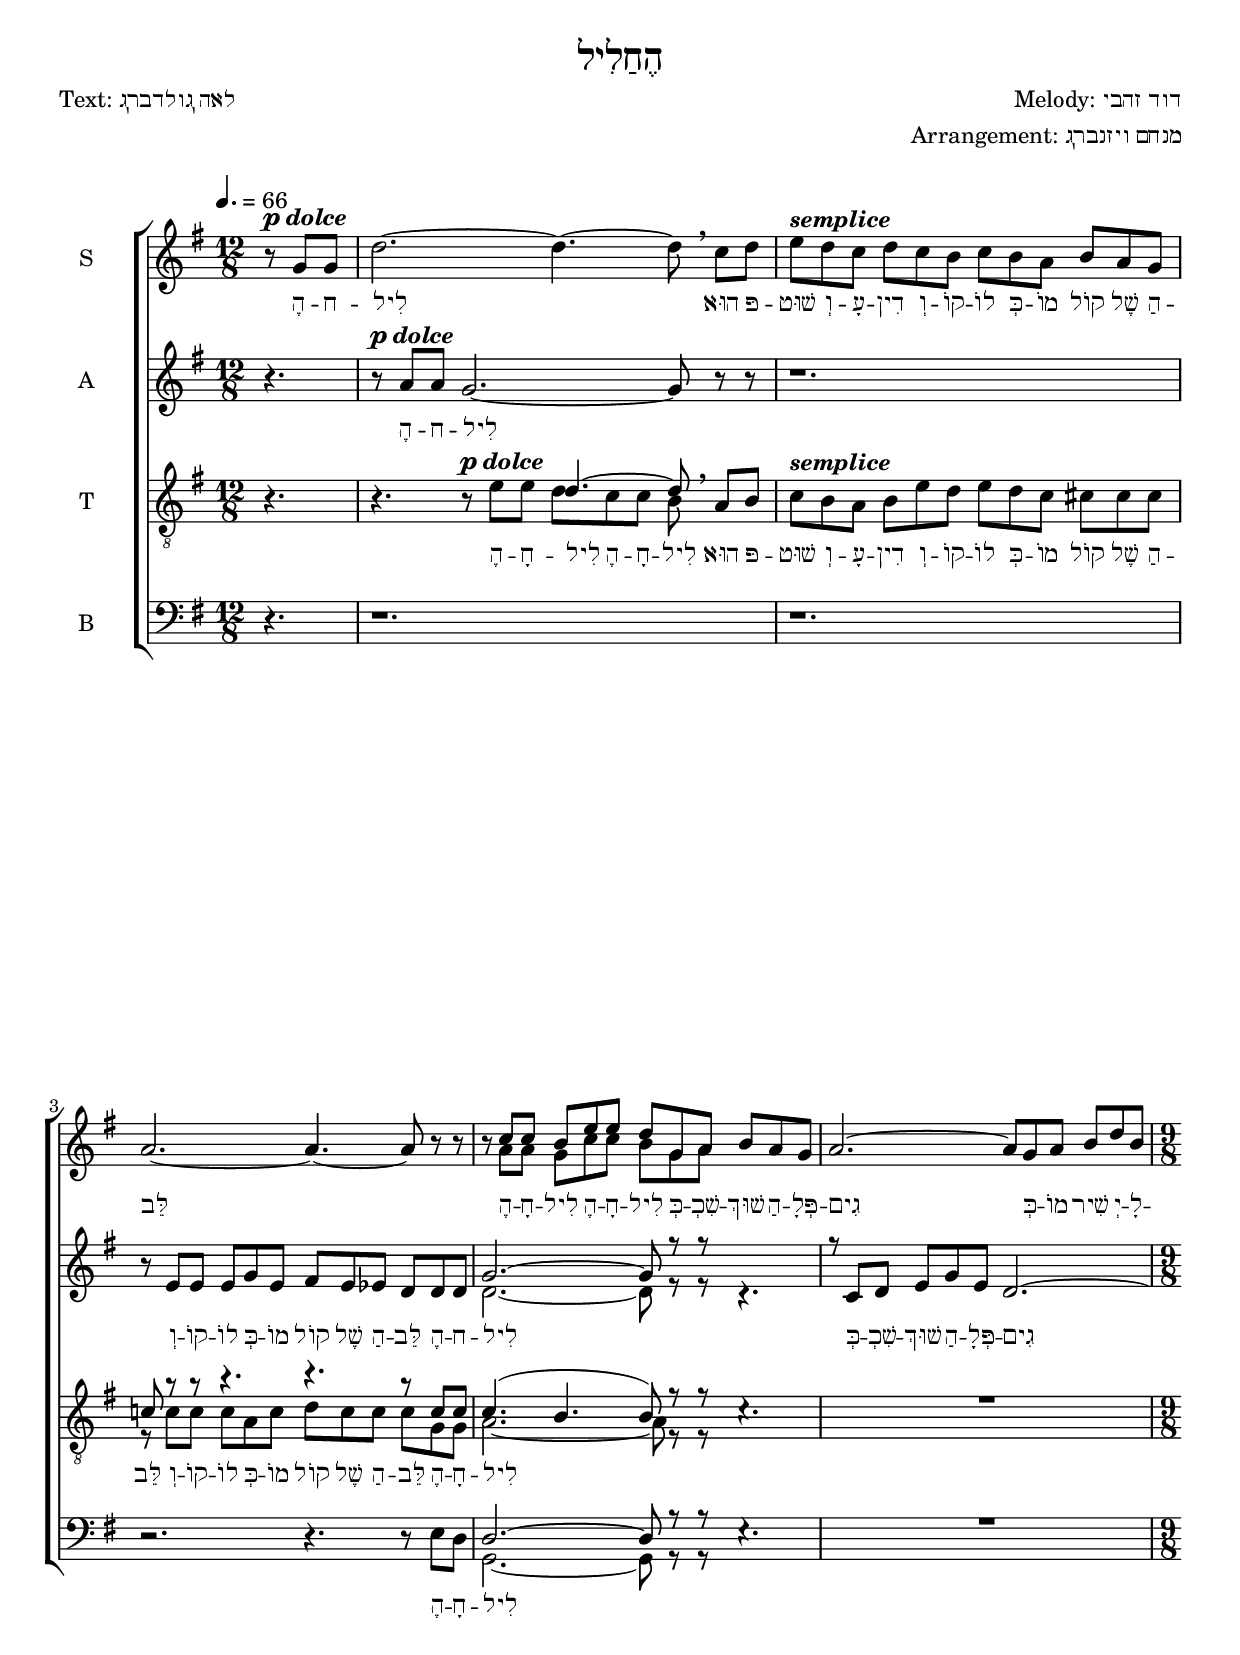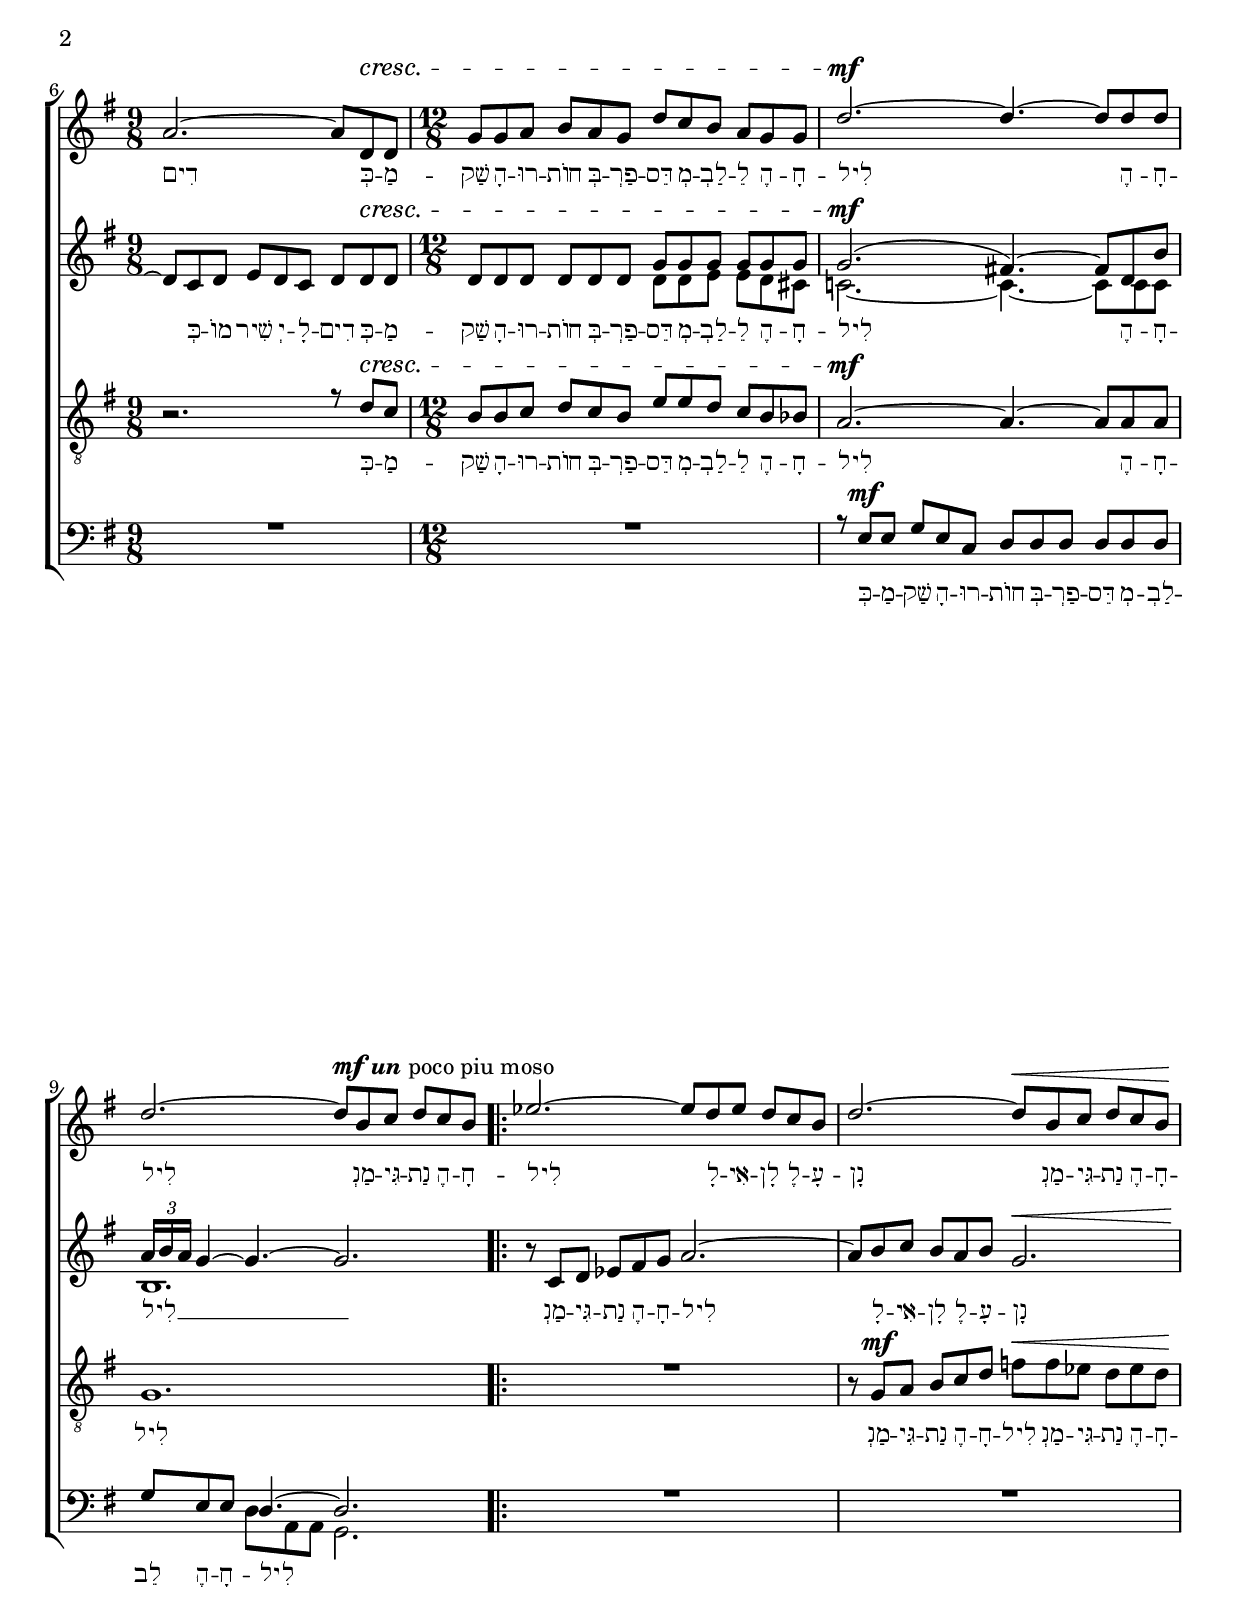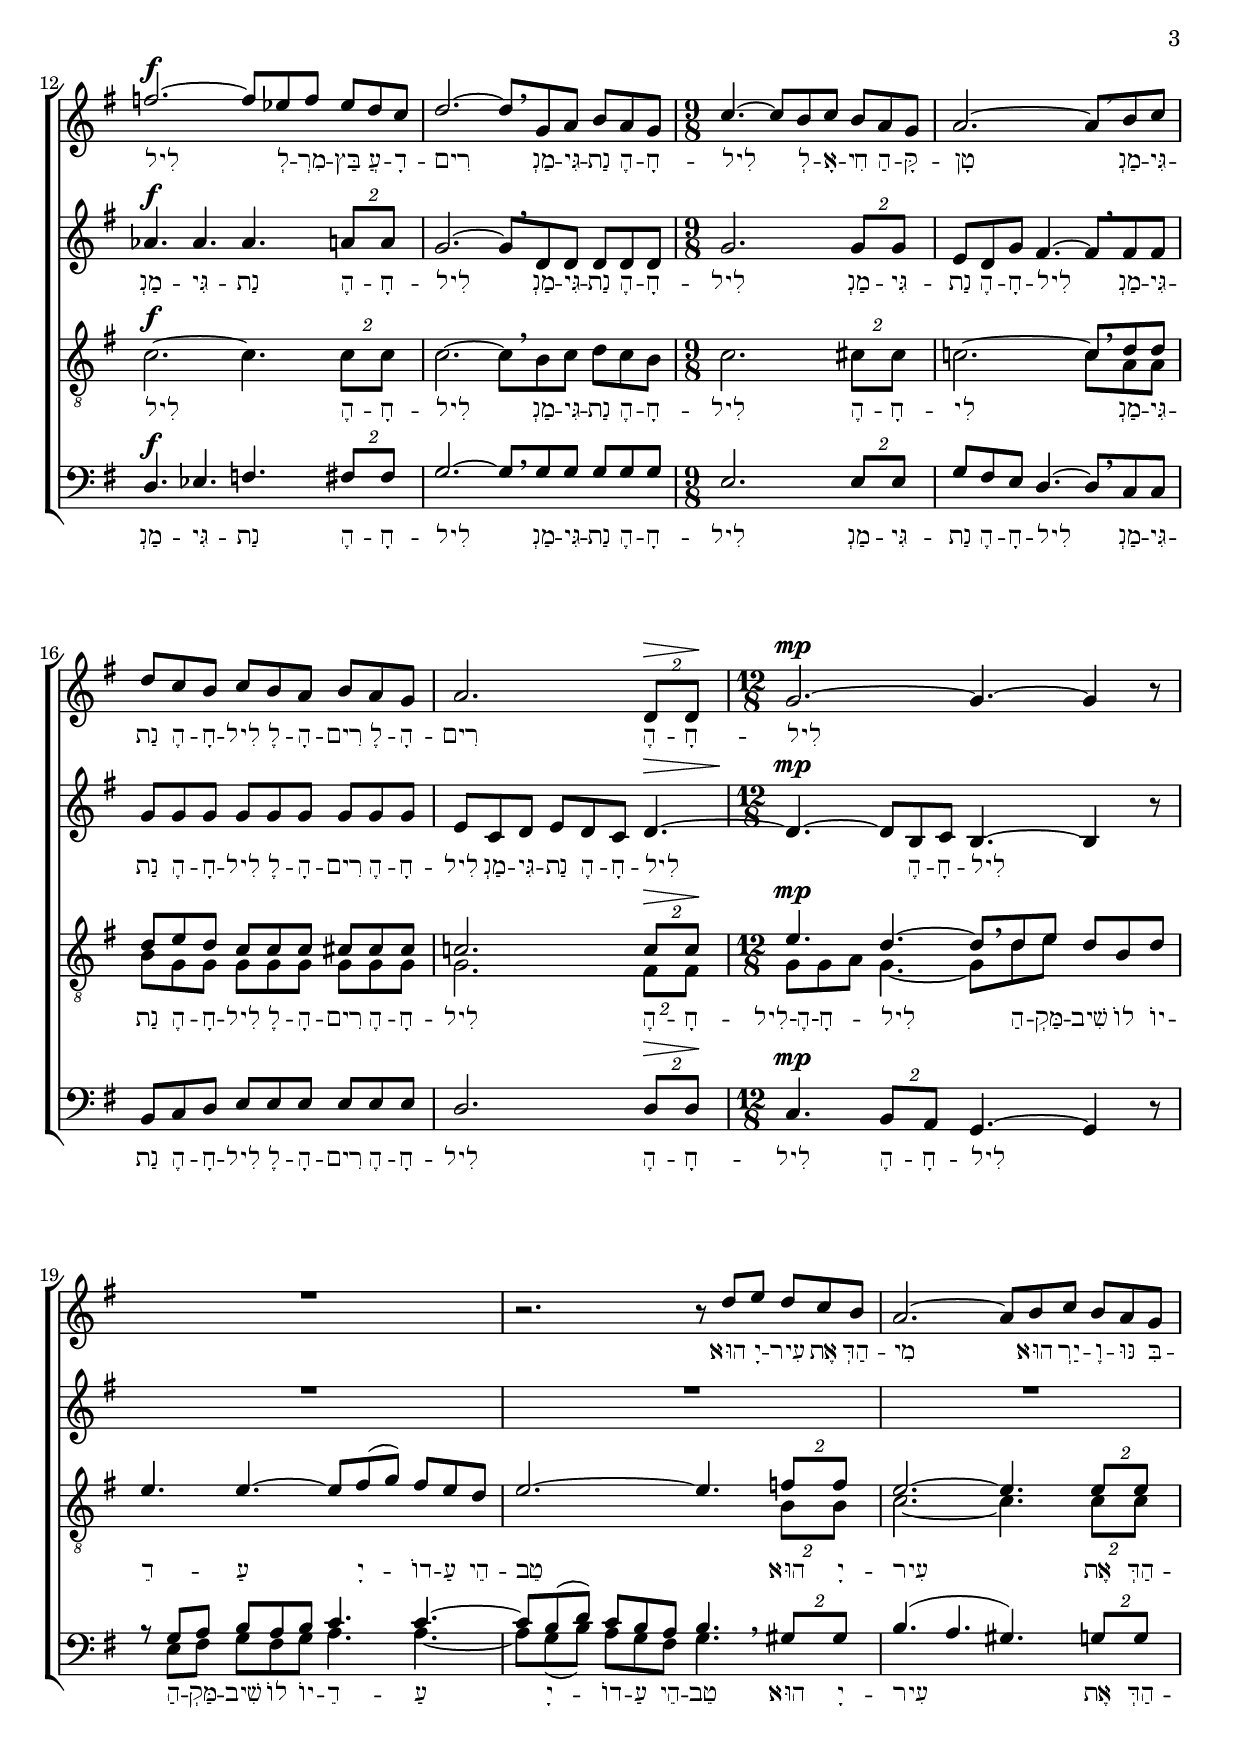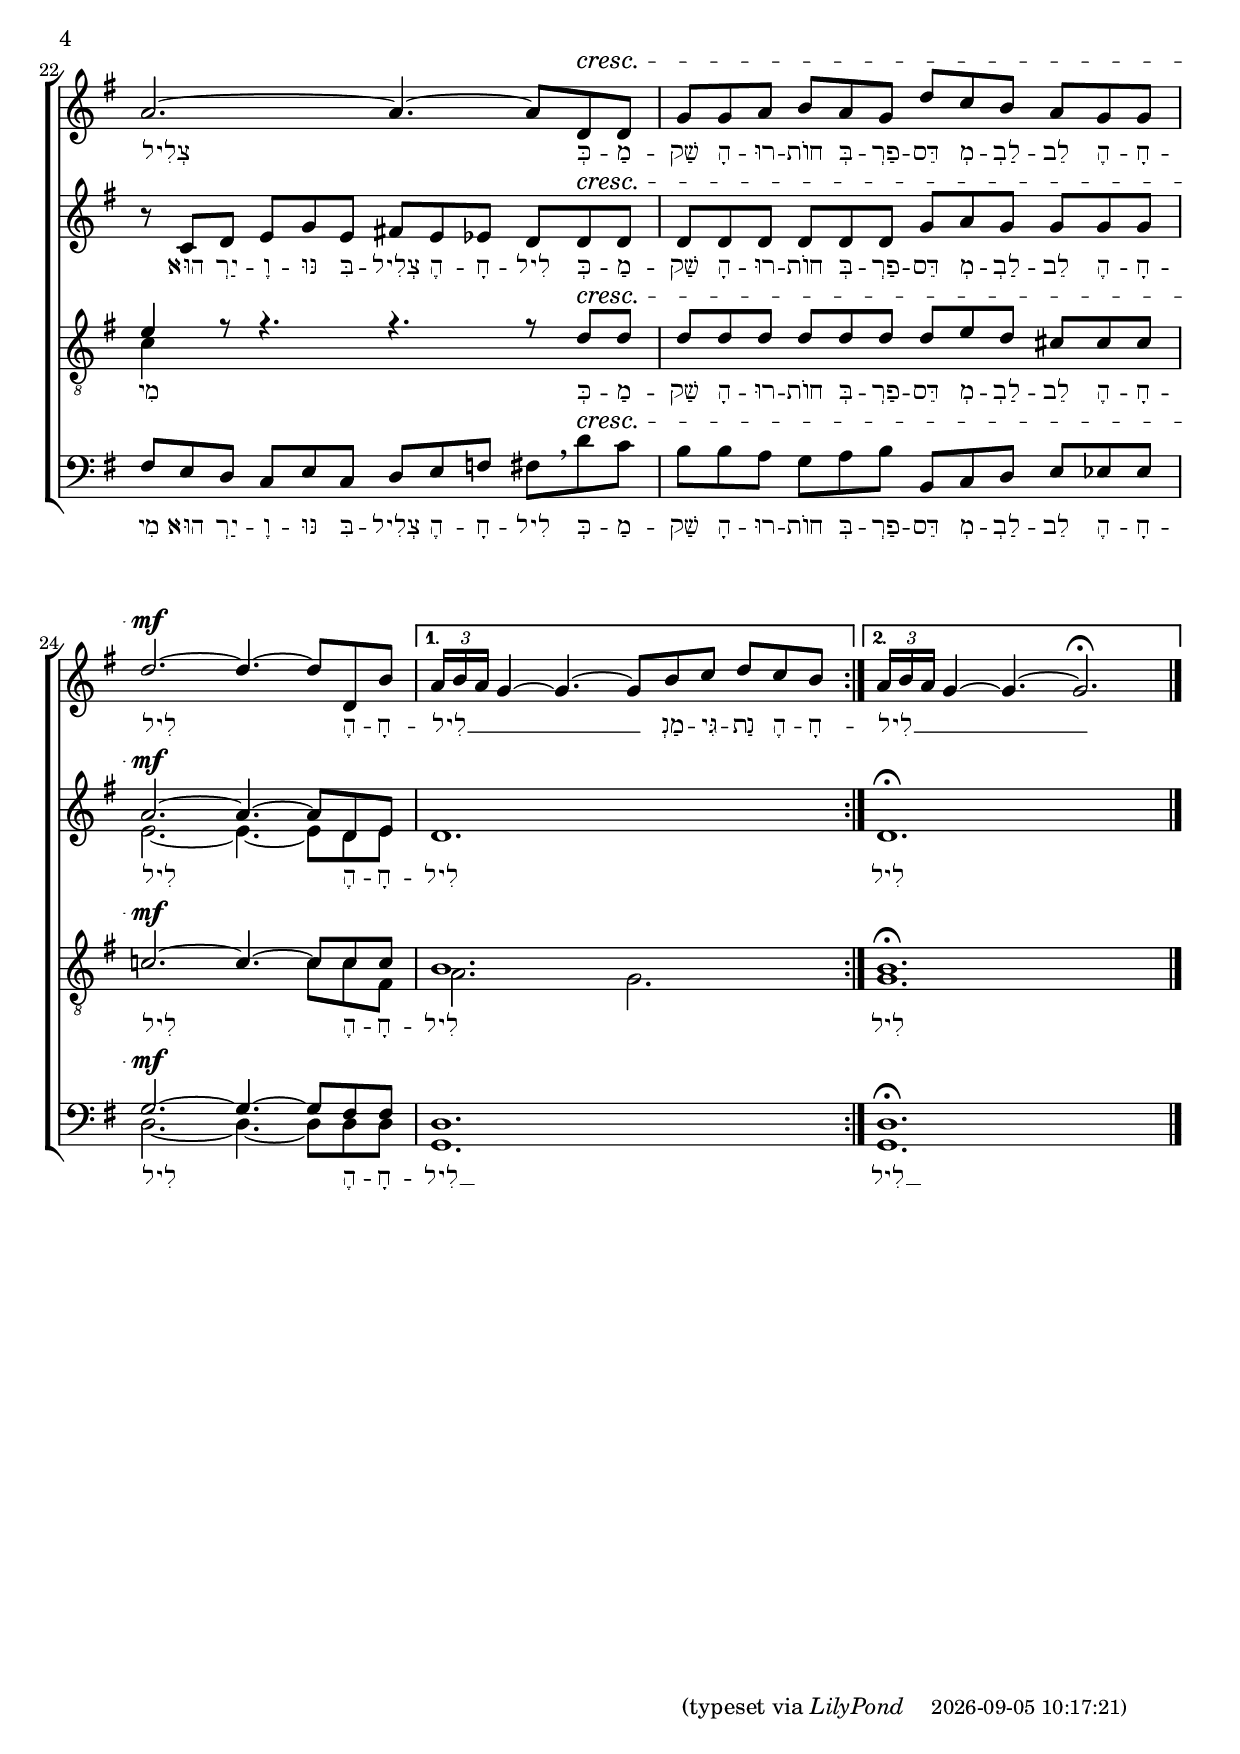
\include "english.ly"
\version "2.18.2"

global = {
  \key g \major
  \time 12/8
  \tempo 4. = 66
}

dolce = \markup { \italic \bold dolce }
semplice = \markup { \italic \bold semplice }
pdolce = \markup { \dynamic p \italic \bold dolce }
unpocopiumoso = \markup { \italic \bold un poco piu moso }
mfunpocopiumoso = \markup { \dynamic mf \italic \bold un poco piu moso }

sopMusic = \relative c'' {
  \dynamicUp
  \partial 4. r8^\pdolce g g | d'2.~ d4.~ d8 \breathe c[ d] |
  e8[^\semplice d c] d[ c b] c[ b a] b[ a g] | a2.~ a4.~ a8 r8 r8 |
  r8
    << { \voiceOne
    c8[ c] b[ e e] d[ g, a]
  } \new Voice { \voiceTwo
    a[ a] g[ c c] b[ g a]
  }
  >> b[ a g] | a2.~ a8[ g a] b[ d b] |
  \time 9/8 a2.~ a8[ d,8\cresc d] |
  \time 12/8
  g8[ g a] b[ a g] d'[ c b] a[ g g] |
  d'2.~\mf d4.~ d8[ d d] |
  d2.~ d8[ ^\mfunpocopiumoso b c] d[ c b] |

  \repeat volta 2 {
  ef2.~ ef8[ d  ef] d[ c b] |
  d2.~ d8[ \< b c] d[ c b] \! |
  f'2.~\f f8[ ef f] ef[ d c] |
  d2.~ d8[ \breathe g, a] b[ a g] |
  \time 9/8
  c4.~ c8[ b c] b[ a g] |
  a2.~ a8[ \breathe b c] |
  d8[ c b] c[ b a] b[ a g] |
  a2. \tuplet 2/3 { d,8[\> d] \!} |
  \time 12/8
  g2.~\mp g4.~ g4 b8\rest |
  \override MultiMeasureRest.staff-position = #2
  R1*3/2 |
  %% bar 20
  b2.\rest b8\rest d8[ e] d[ c b] |
  a2.~ a8[ b c] b[ a g] |
  \break
  a2.~ a4.~ a8[ d,\cresc d] |
  g8[ g a] b[ a g] d'[ c b] a[ g g] |
  d'2.~\mf d4.~ d8[ d, b']
  }
  \alternative {
     { \tuplet 3/2 {a16[ b a]} g4~ g4.~ g8[ b c] d[ c b] }
     { \tuplet 3/2 {a16[ b a]} g4~ g4.~ g2.\fermata }
  }
  \bar "|."
}

altMusic = \relative c'' {
  \dynamicUp
  \partial 4. r4. | r8^\pdolce a a g2.~ g8 r8 r8 |
  r1. |
  r8 e[ e] e[ g e] fs[ e ef] d[ d d] |
  << { \voiceOne
     g2.~ g8 r8 r8
  } \new Voice { \voiceTwo
     d2.~ d8 r8 r8
  }
  >> c4.\rest | 
  %% bar 5
  r8 c[ d] e[ g e] d2.~ |
  % \time 9/8
  d8[ c d] e[ d c] d[ d\cresc d] |
  % \time 12/8
  d8[ d d]  d8[ d d]
  << { \voiceOne
     g[ g g] g[ g g]
  } \new Voice { \voiceTwo
     d[ d e] e[ d cs]
  }
  >> |
  << { \voiceOne
      g'2.(\mf fs!4.~) fs8[ d b']
  } \new Voice { \voiceTwo
      c,!2.~ c4.~ c8[ c c] |
  }
  >> |
  << { \voiceOne
     \tuplet 3/2 {a'16[ b a]} g4~ g4.~ g2.
  } \new Voice { \voiceTwo
     b,1.
  }
  >> |

  %% bar 10
  \repeat volta 2 {
  b'8\rest c,8[ d] ef[ fs g] a2.~ |
  a8[ b c] b[ a b]  g2.\< | 
  af4.\f af af \tuplet 2/3 {a8[ a]} |
  g2.~ g8[ \breathe d d] d[ d d] |
  % \time 9/8
  g2. \tuplet 2/3 {g8[ g]} |
  e8[ d g] fs4.~ fs8[ \breathe fs fs] |
  g8[ g g] g[ g g]  g[ g g] |
  e8[ c d] e[ d c] d4.\>~ \! |
  % times 12/8
  d4.~\mp d8[ b c] b4.~ b4 b'8\rest |
  \override MultiMeasureRest.staff-position = #2
  R1*3/2 |
  R1*3/2 |
  R1*3/2 |
  b8\rest c,[ d] e[ g e] fs![ e ef] d[ d\cresc d] |
  d8[ d d] d[ d d] g[ a g] g[ g g]
  << { \voiceOne
    a2.~\mf a4.~ a8[ d, e]
  } \new Voice { \voiceTwo
    e2.~ e4.~ e8[ d e]
  }
  >> |
  }
  \alternative {
     { d1. }
     { d1.\fermata }
  }
  \bar "|."
}

tenMusic = \relative c' {
  \dynamicUp
  \partial 4. r4. |
    r4. r8^\pdolce e8[ e]
    << { \voiceOne
      d4.~ d8
    } \new Voice { \voiceTwo
      d8 c c b
    }
    >>
    \oneVoice \breathe a8[ b] |
  c[^\semplice b a] b[ e d] e[ d c] cs[ cs cs] |
  << { \voiceOne
    c!8 r8 r8 r4. r4. r8 c[ c]
  } \new Voice { \voiceTwo
    r8 c8[ c] c[ a c] d[ c c] c[ g g]
  }
  >> |
  << { \voiceOne
     c4.( b4. b8) r8 r8
  } \new Voice { \voiceTwo
     a2.~ a8 r8 r8
  }
  >> c4.\rest |
  %% bar 5
  \override MultiMeasureRest.staff-position = #2
  R1*3/2 |
  % \time 9/8
  b2.\rest r8 d[\cresc c] |
  % \time 12/8
  b[ b c] d[ c b] e[ e d] c[ b bf] |
  a2.~\mf a4.~ a8 a a] |
  g1. |

  %% bar 10
  \repeat volta 2 {
  R1*3/2 |
  b8\rest g8[\mf a]  b[ c d] { \stemDown f[ \< f ef] d[ ef d] \! } |
  c2.~\f c4. \tuplet 2/3 {c8[ c]} |
  c2.~ c8[ \breathe b c] d[ c b] |
  % \time 9/8
  c2. \tuplet 2/3 {cs8[ cs]} |
  %% bar 15
  c!2.~
  << { \voiceOne
     c8[ \breathe d d]
  } \new Voice { \voiceTwo
     c8[ a a]
  }
  >> |
  << { \voiceOne
    d8[ e d] c[ c c] cs[ cs cs]
  } \new Voice { \voiceTwo
    b[ g g] g[ g g] g[ g g]
  }
  >> |
  << { \voiceOne
    c!2. \tuplet 2/3 {c8[\> c] \!}
  } \new Voice { \voiceTwo
    g2. \tuplet 2/3 {fs8[ fs]}
  }
  >> |
  % times 12/8
  << { \voiceOne
    e'4.\mp d4.~ d8[ \breathe d e]
  } \new Voice { \voiceTwo
    g,8[ g a] g4.~ g8[ d' e]
  }
  >>
  d8[ b d] |
  e4. e4.~ e8[ fs( g)] fs[ e d] |
  %% bar 20
  e2.~ e4.
  << { \voiceOne
    \tuplet 2/3 {f8[ f]}
  } \new Voice { \voiceTwo
    \tuplet 2/3 {b,8[ b]}
  }
  >> |
  %% bar 20
  << { \voiceOne
    e2.~ e4. \tuplet 2/3 {e8[ e]}
  } \new Voice { \voiceTwo
    c2.~ c4. \tuplet 2/3 {c8[ c]}
  }
  >> |
  << { \voiceOne
    e4
  } \new Voice { \voiceTwo
    c4
  }
  >>
       r8 r4. r4. r8 d8[\cresc d] |
  d8[ d d] d[ d d] d[ e d]  cs[ cs cs] |
  c!2.~\mf c4.~
      << { \voiceOne
        c8[ c c]
      } \new Voice { \voiceTwo
        c8[ c fs,]
      }
      >> |
  }
  %%  bar 25
  \alternative {
    {
      << { \voiceOne
        b1.
      } \new Voice { \voiceTwo
        a2. g2.
      }
      >>
    }
    {
      << { \voiceOne
        b1.\fermata
      } \new Voice { \voiceTwo
        g1.
      }
      >>
    }
  }
  \bar "|."
}

tenNullMusic = \relative c' {
  \partial 4. r4. |
  r4. r4. r8 c8 c8 c8 r8 r8 |
  R1*3/2 |
  c8 c c c c c c c c c 
  % ....
}

basMusic = \relative c {
  \dynamicUp
  \partial 4. r4. |
  r1. |
  r1. |
  r2. r4. r8 e8[ d] |
  << { \voiceOne
     d2.~ d8 r8 r8
  } \new Voice { \voiceTwo
     g,2.~ g8 r8 r8
  }
  >> e'4.\rest |
  \override MultiMeasureRest.staff-position = #2
  R1*3/2 |
  % \time 9/8
  R1*9/8 |
  % \time 12/8
  R1*12/8 |
  r8 e[\mf e] g[ e c] d[ d d] d[ d d] |
  g8[ e e]
  << { \voiceOne
     d4.~ d2.
  } \new Voice { \voiceTwo
     d8[ a a] g2.
  }
  >> |

  %% bar 10
  \repeat volta 2 {
  R1*3/2 |
  R1*3/2 |
  d'4.\f ef f \tuplet 2/3 {fs8[ fs]} |
  g2.~ g8[ \breathe g g] g[ g g] |
  % \time 9/8
  e2. \tuplet 2/3 {e8[ e]} |
  %% bar 15
  g8[ fs e] d4.~ d8[ \breathe c c] |
  b8[ c d] e[ e e] e[ e e] |
  d2. \tuplet 2/3 {d8[\> d] \!}
  % times 12/8
  c4.\mp \tuplet 2/3 {b8[ a]} g4.~ g4 d'8\rest |
  %% bar 19
  r8
  << { \voiceOne
    g8[ a] b[ a b] c4. c4.~ |
    c8[ b( d)] c[ b a] b4.
  } \new Voice { \voiceTwo
    e,8[ fs] g[ fs g] a4. a4.~ |
    a8[ g( b)] a[ g fs] g4.
  }
  >>
  \breathe \tuplet 2/3 {gs8[ gs]} |
  b4.( a4. gs4.) \tuplet 2/3 {g8[ g]}
  fs[ e d] c[ e c] d[ e f] { \stemDown fs[ \breathe d' \cresc c] } |
  b[ b a] g[ a b] { \stemUp b,[ c d] e[ ef ef] } |
  << { \voiceOne
    g2.~\mf g4.~ g8[ fs fs]
  } \new Voice { \voiceTwo
    d2.~ d4.~ d8[ d d]
  }
  >> |
  }
  \alternative {
    {
      << { \voiceOne
        d1.
      } \new Voice { \voiceTwo
        g,1.
      }
      >>
    }
    {
      << { \voiceOne
        d'1.\fermata
      } \new Voice { \voiceTwo
        g,1.
      }
      >>
    }
  }
  \bar "|."
}

soplyricsText = \lyricmode {

הֶ --  ח -- לִיל  הוּא פּ -- שׁוּט  וְ -- עָ -- דִין
וְ -- קוֹ -- לוֹ  כְּ -- מוֹ  קוֹל   שֶׁל  הַ -- לֵּב
הֶ -- חָ -- לִיל  הֶ -- חָ -- לִיל
כְּ -- שִׁכְ -- שׁוּךְ הַ -- פְּלָ -- גִים
כְּ -- מוֹ שִׁיר יְ -- לָ -- דִים
כְּ -- מַ -- שַּׁק הָ -- רוּ -- חוֹת בְּ -- פַרְ -- דֵּס מְ -- לַבְ -- לֵ
הֶ -- חָ -- לִיל הֶ -- חָ -- לִיל

מַנְ -- גִּי -- נַת הֶ -- חָ -- לִיל לָ -- אִי -- לָן לֶ -- עָ -- נָן
מַנְ -- גִּי -- נַת הֶ -- חָ -- לִיל לְ -- מִרְ -- בַּץ עֲ -- דָ -- רִים
מַנְ -- גִּי -- נַת הֶ -- חָ -- לִיל לְ -- אָ -- חִי הַ -- קָּ -- טָן
מַנְ -- גִּי -- נַת הֶ -- חָ -- לִיל לֶ -- הָ -- רִים לֶ -- הָ -- רִים
הֶ -- חָ -- לִיל

הוּא יָ -- עִיר אֶת הַדְּ -- מִי הוּא יַרְ -- וֶ -- נּוּ בִּ -- צְלִיל
כְּ -- מַ -- שַּׁק הָ -- רוּ -- חוֹת בְּ -- פַרְ -- דֵּס מְ -- לַבְ -- לֵב 
הֶ -- חָ -- לִיל הֶ -- חָ -- לִיל __ _ _ _
מַנְ -- גִּי -- נַת הֶ -- חָ -- לִיל __ _ _ _ 


  % LTR
}

altlyricsText = \lyricmode {

הֶ --  ח -- לִיל 
וְ -- קוֹ -- לוֹ  כְּ -- מוֹ  קוֹל   שֶׁל  הַ -- לֵּב
הֶ --  ח -- לִיל 
כְּ -- שִׁכְ -- שׁוּךְ הַ -- פְּלָ -- גִים
כְּ -- מוֹ שִׁיר יְ -- לָ -- דִים
כְּ -- מַ -- שַּׁק הָ -- רוּ -- חוֹת בְּ -- פַרְ -- דֵּס מְ -- לַבְ -- לֵ
הֶ -- חָ -- לִיל הֶ -- חָ -- לִיל __ _ _ _

מַנְ -- גִּי -- נַת הֶ -- חָ -- לִיל לָ -- אִי -- לָן לֶ -- עָ -- נָן
מַנְ -- גִּי -- נַת הֶ -- חָ -- לִיל
מַנְ -- גִּי -- נַת הֶ -- חָ -- לִיל
מַנְ -- גִּי -- נַת הֶ -- חָ -- לִיל
מַנְ -- גִּי -- נַת הֶ -- חָ -- לִיל לֶ -- הָ -- רִים
הֶ -- חָ -- לִיל
מַנְ -- גִּי -- נַת הֶ -- חָ -- לִיל
הֶ -- חָ -- לִיל

הוּא יַרְ -- וֶ -- נּוּ בִּ -- צְלִיל
הֶ -- חָ -- לִיל
כְּ -- מַ -- שַּׁק הָ -- רוּ -- חוֹת בְּ -- פַרְ -- דֵּס מְ -- לַבְ -- לֵב 
הֶ -- חָ -- לִיל
הֶ -- חָ -- לִיל
לִיל

% LTR
}

tenlyricsText = \lyricmode {

הֶ -- חָ --

% latin
\set associatedVoice = tenNullMusic 

 לִיל
הֶ -- חָ --

\unset associatedVoice

 לִיל
%% הֶ --  ח -- לִיל
הוּא פּ -- שׁוּט  וְ -- עָ -- דִין
וְ -- קוֹ -- לוֹ  כְּ -- מוֹ  קוֹל   שֶׁל  הַ --

% latin
\set associatedVoice = tenNullMusic 

 לֵּב
וְ -- קוֹ -- לוֹ  כְּ -- מוֹ  קוֹל   שֶׁל  הַ --

\unset associatedVoice

 לֵּב
הֶ -- חָ -- לִיל

כְּ -- מַ -- שַּׁק הָ -- רוּ -- חוֹת בְּ -- פַרְ -- דֵּס מְ -- לַבְ -- לֵ
הֶ -- חָ -- לִיל הֶ -- חָ -- לִיל

מַנְ -- גִּי -- נַת הֶ -- חָ -- לִיל 
מַנְ -- גִּי -- נַת הֶ -- חָ -- לִיל 
הֶ -- חָ -- לִיל
מַנְ -- גִּי -- נַת הֶ -- חָ -- לִיל 
הֶ -- חָ -- לִי
מַנְ -- גִּי -- נַת הֶ -- חָ -- לִיל לֶ -- הָ -- רִים
הֶ -- חָ -- לִיל
הֶ -- חָ --
 חָ-הֶ-לִיל
 -- לִיל

הַ -- מַּקְ -- שִׁיב לוֹ יוֹ -- דֵ -- עַ יָ -- דוֹ -- עַ הֵי -- טֵב
הוּא יָ -- עִיר אֶת הַדְּ -- מִי
כְּ -- מַ -- שַּׁק הָ -- רוּ -- חוֹת בְּ -- פַרְ -- דֵּס מְ -- לַבְ -- לֵב 
הֶ -- חָ -- לִיל
הֶ -- חָ -- לִיל
לִיל


% LTR
}

baslyricsText = \lyricmode {


הֶ -- חָ -- לִיל

כְּ -- מַ -- שַּׁק הָ -- רוּ -- חוֹת בְּ -- פַרְ -- דֵּס מְ -- לַבְ -- לֵב 
הֶ -- חָ -- לִיל

מַנְ -- גִּי -- נַת הֶ -- חָ -- לִיל 
מַנְ -- גִּי -- נַת הֶ -- חָ -- לִיל 
מַנְ -- גִּי -- נַת הֶ -- חָ -- לִיל 
מַנְ -- גִּי -- נַת הֶ -- חָ -- לִיל  לֶ -- הָ -- רִים
הֶ -- חָ -- לִיל
הֶ -- חָ -- לִיל
הֶ -- חָ -- לִיל

הַ -- מַּקְ -- שִׁיב לוֹ יוֹ -- דֵ -- עַ יָ -- דוֹ -- עַ הֵי -- טֵב
הוּא יָ -- עִיר אֶת הַדְּ -- מִי הוּא יַרְ -- וֶ -- נּוּ בִּ -- צְלִיל
הֶ -- חָ -- לִיל
כְּ -- מַ -- שַּׁק הָ -- רוּ -- חוֹת בְּ -- פַרְ -- דֵּס מְ -- לַבְ -- לֵב 
הֶ -- חָ -- לִיל הֶ -- חָ -- לִיל __
 לִיל __

% LTR
}


\header {
  title = "הֶחַלִיל"
  poet = "Text: לאה גולדברג"
  composer = "Melody: דוד זהבי"
  arranger = "Arrangement: מנחם ויזנברג"
  % Do not display the tagline for this book
  % tagline = ##f
}

\paper{
  #(set-paper-size "a4")

    system-system-spacing #'basic-distance = #18

  oddFooterMarkup = \markup {
      \hspace #60
      \on-the-fly #last-page { (typeset via \italic "LilyPond"
      \small \typewriter
      \hspace #2
      \small
      \simple #(strftime "%Y-%m-%d %H:%M:%S)" (localtime (current-time)))
      }
  }
  evenFooterMarkup = \oddFooterMarkup
}

\layout { 
  \context { 
    \Lyrics
    \override  LyricHyphen #'minimum-distance = #0.8 
  } 
}

\score {
  <<
    \new ChoirStaff <<

      \new Staff = "sop" <<
        \new Voice = "sopranos" {
          \set Staff.instrumentName = "S"
          <<
             % \stemUp
               \global \sopMusic
          >>
        }
      >>
      \new Lyrics = "soplyrics"

      \new Staff = "alt" <<
        \new Voice = "altos" {
          \set Staff.instrumentName = "A"
          <<
             % \stemUp
               \global \altMusic
          >>
        }
      >>
      \new Lyrics = "altlyrics"

      \new Staff = "ten" <<
        \clef "G_8"
        \new Voice = "tenors" {
          \set Staff.instrumentName = "T"
          <<
               \global \tenMusic
          >>
        }
        \new NullVoice = "tenNullMusic" \tenNullMusic
      >>
      \new Lyrics = "tenlyrics"

      \new Staff = "bas" <<
        \clef bass
        \new Voice = "basses" {
          \set Staff.instrumentName = "B"
          <<
               \global \basMusic
          >>
        }
      >>
      \new Lyrics = "baslyrics"

      \context Lyrics = "soplyrics" {
        \lyricsto "sopranos" {
          \soplyricsText
        }
      }
      \context Lyrics = "altlyrics" {
        \lyricsto "altos" {
          \altlyricsText
        }
      }
      \context Lyrics = "tenlyrics" {
        \lyricsto "tenors" {
          \tenlyricsText
        }
      }
      \context Lyrics = "baslyrics" {
        \lyricsto "basses" {
          \baslyricsText
        }
      }
    >>
  >>

  \header { }

  \layout {
    % $(layout-set-staff-size 17)
    % \override LyricText #'font-size = #1.81
    \context {
      \Staff
    }
  }
}

\score {
  \unfoldRepeats
  <<
    \new ChoirStaff <<

      \new Staff = "sop" <<
	% \set Staff.midiInstrument = #"piccolo"
        \new Voice = "sopranos" {
          \set Staff.instrumentName = "S"
          <<
             % \stemUp
               \global \sopMusic
          >>
        }
      >>

      \new Staff = "alt" <<
	\set Staff.midiInstrument = #"oboe"
        \new Voice = "altos" {
          \set Staff.instrumentName = "A"
          <<
             % \stemUp
               \global \altMusic
          >>
        }
      >>
      % \new Lyrics = "altlyrics"

      \new Staff = "ten" <<
	\set Staff.midiInstrument = #"cello"
        \clef "G_8"
        \new Voice = "tenors" {
          \set Staff.instrumentName = "T"
          <<
               \global \tenMusic
          >>
        }
      >>

      \new Staff = "bas" <<
	\set Staff.midiInstrument = #"bassoon"
        \clef bass
        \new Voice = "basses" {
          \set Staff.instrumentName = "B"
          <<
               \global \basMusic
          >>
        }
      >>

    >>
  >>

  \header { }

  \midi {
    \context {
      \Score
    }
  }
}
